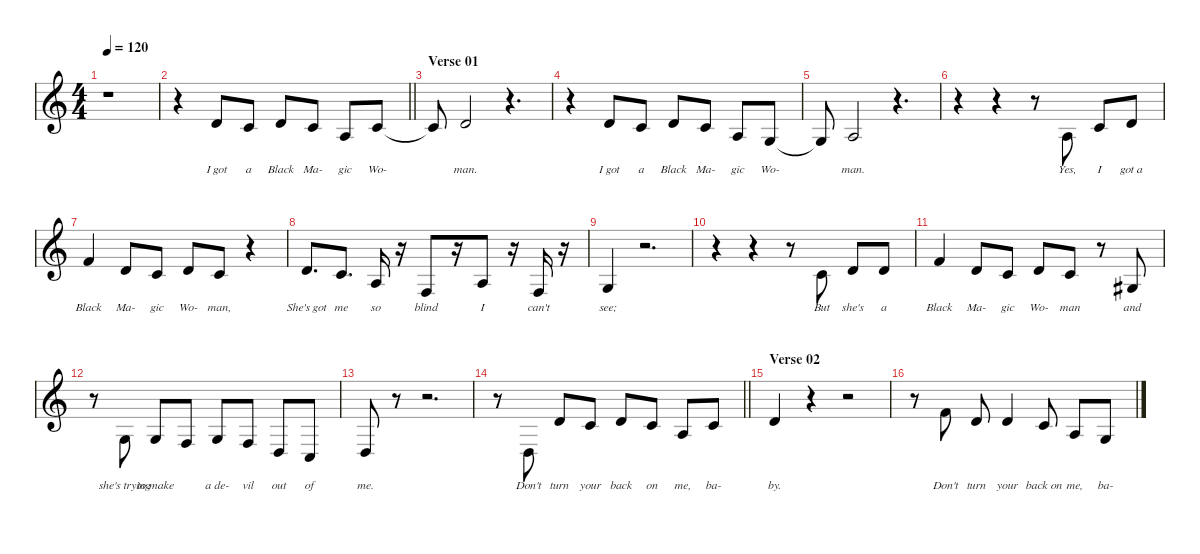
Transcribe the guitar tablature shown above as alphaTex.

\defaultSystemsLayout 4
\hideDynamics
\bracketExtendMode nobrackets
\singleTrackTrackNamePolicy hidden
\multiTrackTrackNamePolicy hidden
\firstSystemTrackNameMode fullname
\firstSystemTrackNameOrientation horizontal
\otherSystemsTrackNameOrientation horizontal
\track ("Vocal" "clar.") {instrument clarinet}
\staff {score}
\tuning (E4 B3 G3 D3 A2 E2)
\ts (4 4)
\tempo 120
\clef g2
\ks c
r.1{dy f beam Down} |
\barLineRight lightlight
r.4{beam Down} 7.3.8{lyrics (0 "I got") lyrics (1 "") lyrics (2 "") lyrics (3 "") lyrics (4 "") beam Up} 10.4.8{lyrics (0 "a") lyrics (1 "") lyrics (2 "") lyrics (3 "") lyrics (4 "") beam Up} 7.3.8{lyrics (0 "Black") lyrics (1 "") lyrics (2 "") lyrics (3 "") lyrics (4 "") beam Up} 10.4.8{lyrics (0 "Ma-") lyrics (1 "") lyrics (2 "") lyrics (3 "") lyrics (4 "") beam Up} 7.4.8{lyrics (0 "gic") lyrics (1 "") lyrics (2 "") lyrics (3 "") lyrics (4 "") beam Up} 10.4.8{lyrics (0 "Wo-") lyrics (1 "") lyrics (2 "") lyrics (3 "") lyrics (4 "") beam Up} |
\section ("" "Verse 01")
10.4{t}.8{beam Up} 7.3.2{lyrics (0 "man.") lyrics (1 "") lyrics (2 "") lyrics (3 "") lyrics (4 "") beam Up} r.4{d beam Up} |
r.4{beam Down} 7.3.8{lyrics (0 "I got") lyrics (1 "") lyrics (2 "") lyrics (3 "") lyrics (4 "") beam Up} 10.4.8{lyrics (0 "a") lyrics (1 "") lyrics (2 "") lyrics (3 "") lyrics (4 "") beam Up} 7.3.8{lyrics (0 "Black") lyrics (1 "") lyrics (2 "") lyrics (3 "") lyrics (4 "") beam Up} 10.4.8{lyrics (0 "Ma-") lyrics (1 "") lyrics (2 "") lyrics (3 "") lyrics (4 "") beam Up} 7.4.8{lyrics (0 "gic") lyrics (1 "") lyrics (2 "") lyrics (3 "") lyrics (4 "") beam Up} 10.5.8{lyrics (0 "Wo-") lyrics (1 "") lyrics (2 "") lyrics (3 "") lyrics (4 "") beam Up} |
10.5{t}.8{beam Up} 7.4.2{lyrics (0 "man.") lyrics (1 "") lyrics (2 "") lyrics (3 "") lyrics (4 "") beam Up} r.4{d beam Up} |
r.4{beam Down} r.4{beam Down} r.8{beam Down} 7.4.8{lyrics (0 "Yes,") lyrics (1 "") lyrics (2 "") lyrics (3 "") lyrics (4 "") beam Up} 5.3.8{lyrics (0 "I") lyrics (1 "") lyrics (2 "") lyrics (3 "") lyrics (4 "") beam Up} 7.3.8{lyrics (0 "got a") lyrics (1 "") lyrics (2 "") lyrics (3 "") lyrics (4 "") beam Up} |
6.2.4{lyrics (0 "Black") lyrics (1 "") lyrics (2 "") lyrics (3 "") lyrics (4 "") beam Up} 7.3.8{lyrics (0 "Ma-") lyrics (1 "") lyrics (2 "") lyrics (3 "") lyrics (4 "") beam Up} 10.4.8{lyrics (0 "gic") lyrics (1 "") lyrics (2 "") lyrics (3 "") lyrics (4 "") beam Up} 7.3.8{lyrics (0 "Wo-") lyrics (1 "") lyrics (2 "") lyrics (3 "") lyrics (4 "") beam Up} 10.4.8{lyrics (0 "man,") lyrics (1 "") lyrics (2 "") lyrics (3 "") lyrics (4 "") beam Up} r.4{beam Up} |
7.3.8{d lyrics (0 "She's got") lyrics (1 "") lyrics (2 "") lyrics (3 "") lyrics (4 "") beam Up} 10.4.8{d lyrics (0 "me") lyrics (1 "") lyrics (2 "") lyrics (3 "") lyrics (4 "") beam Up} 7.4.16{lyrics (0 "so") lyrics (1 "") lyrics (2 "") lyrics (3 "") lyrics (4 "") beam Up} r.16{beam Up} 8.5.8{lyrics (0 "blind") lyrics (1 "") lyrics (2 "") lyrics (3 "") lyrics (4 "") beam Up} r.16{beam Up} 7.4.8{lyrics (0 "I") lyrics (1 "") lyrics (2 "") lyrics (3 "") lyrics (4 "") beam Up} r.16{beam Up} 8.5.16{lyrics (0 "can't") lyrics (1 "") lyrics (2 "") lyrics (3 "") lyrics (4 "") beam Up} r.16{beam Up} |
10.5.4{lyrics (0 "see;") lyrics (1 "") lyrics (2 "") lyrics (3 "") lyrics (4 "") beam Up} r.2{d beam Up} |
r.4{beam Down} r.4{beam Down} r.8{beam Down} 10.4.8{lyrics (0 "But") lyrics (1 "") lyrics (2 "") lyrics (3 "") lyrics (4 "") beam Up} 7.3.8{lyrics (0 "she's") lyrics (1 "") lyrics (2 "") lyrics (3 "") lyrics (4 "") beam Up} 7.3.8{lyrics (0 "a") lyrics (1 "") lyrics (2 "") lyrics (3 "") lyrics (4 "") beam Up} |
6.2.4{lyrics (0 "Black") lyrics (1 "") lyrics (2 "") lyrics (3 "") lyrics (4 "") beam Up} 7.3.8{lyrics (0 "Ma-") lyrics (1 "") lyrics (2 "") lyrics (3 "") lyrics (4 "") beam Up} 10.4.8{lyrics (0 "gic") lyrics (1 "") lyrics (2 "") lyrics (3 "") lyrics (4 "") beam Up} 7.3.8{lyrics (0 "Wo-") lyrics (1 "") lyrics (2 "") lyrics (3 "") lyrics (4 "") beam Up} 10.4.8{lyrics (0 "man") lyrics (1 "") lyrics (2 "") lyrics (3 "") lyrics (4 "") beam Up} r.8{beam Up} 6.4{acc #}.8{lyrics (0 "and") lyrics (1 "") lyrics (2 "") lyrics (3 "") lyrics (4 "") beam Up} |
r.8{beam Down} 5.4.8{lyrics (0 "she's trying") lyrics (1 "") lyrics (2 "") lyrics (3 "") lyrics (4 "") beam Up} 5.4.8{lyrics (0 "to make") lyrics (1 "") lyrics (2 "") lyrics (3 "") lyrics (4 "") beam Up} 8.5.8{lyrics (0 " ") lyrics (1 "") lyrics (2 "") lyrics (3 "") lyrics (4 "") beam Up} 5.4.8{lyrics (0 "a de-") lyrics (1 "") lyrics (2 "") lyrics (3 "") lyrics (4 "") beam Up} 8.5.8{lyrics (0 "vil") lyrics (1 "") lyrics (2 "") lyrics (3 "") lyrics (4 "") beam Up} 5.5.8{lyrics (0 "out") lyrics (1 "") lyrics (2 "") lyrics (3 "") lyrics (4 "") beam Up} 3.5.8{lyrics (0 "of") lyrics (1 "") lyrics (2 "") lyrics (3 "") lyrics (4 "") beam Up} |
5.5.8{lyrics (0 "me.") lyrics (1 "") lyrics (2 "") lyrics (3 "") lyrics (4 "") beam Up} r.8{beam Up} r.2{d beam Up} |
\barLineRight lightlight
r.8{beam Down} 5.5.8{lyrics (0 "Don't") lyrics (1 "") lyrics (2 "") lyrics (3 "") lyrics (4 "") beam Up} 7.3.8{lyrics (0 "turn") lyrics (1 "") lyrics (2 "") lyrics (3 "") lyrics (4 "") beam Up} 10.4.8{lyrics (0 "your") lyrics (1 "") lyrics (2 "") lyrics (3 "") lyrics (4 "") beam Up} 7.3.8{lyrics (0 "back") lyrics (1 "") lyrics (2 "") lyrics (3 "") lyrics (4 "") beam Up} 10.4.8{lyrics (0 "on") lyrics (1 "") lyrics (2 "") lyrics (3 "") lyrics (4 "") beam Up} 7.4.8{lyrics (0 "me,") lyrics (1 "") lyrics (2 "") lyrics (3 "") lyrics (4 "") beam Up} 10.4.8{lyrics (0 "ba-") lyrics (1 "") lyrics (2 "") lyrics (3 "") lyrics (4 "") beam Up} |
\section ("" "Verse 02")
7.3.4{lyrics (0 "by.") lyrics (1 "") lyrics (2 "") lyrics (3 "") lyrics (4 "") beam Up} r.4{beam Up} r.2{beam Up} |
r.8{beam Down} 10.3.8{lyrics (0 "Don't") lyrics (1 "") lyrics (2 "") lyrics (3 "") lyrics (4 "") beam Up} 7.3.8{lyrics (0 "turn") lyrics (1 "") lyrics (2 "") lyrics (3 "") lyrics (4 "") beam Up} 7.3.4{lyrics (0 "your") lyrics (1 "") lyrics (2 "") lyrics (3 "") lyrics (4 "") beam Up} 10.4.8{lyrics (0 "back on") lyrics (1 "") lyrics (2 "") lyrics (3 "") lyrics (4 "") beam Up} 7.4.8{lyrics (0 "me,") lyrics (1 "") lyrics (2 "") lyrics (3 "") lyrics (4 "") beam Up} 5.4.8{lyrics (0 "ba-") lyrics (1 "") lyrics (2 "") lyrics (3 "") lyrics (4 "") beam Up}
